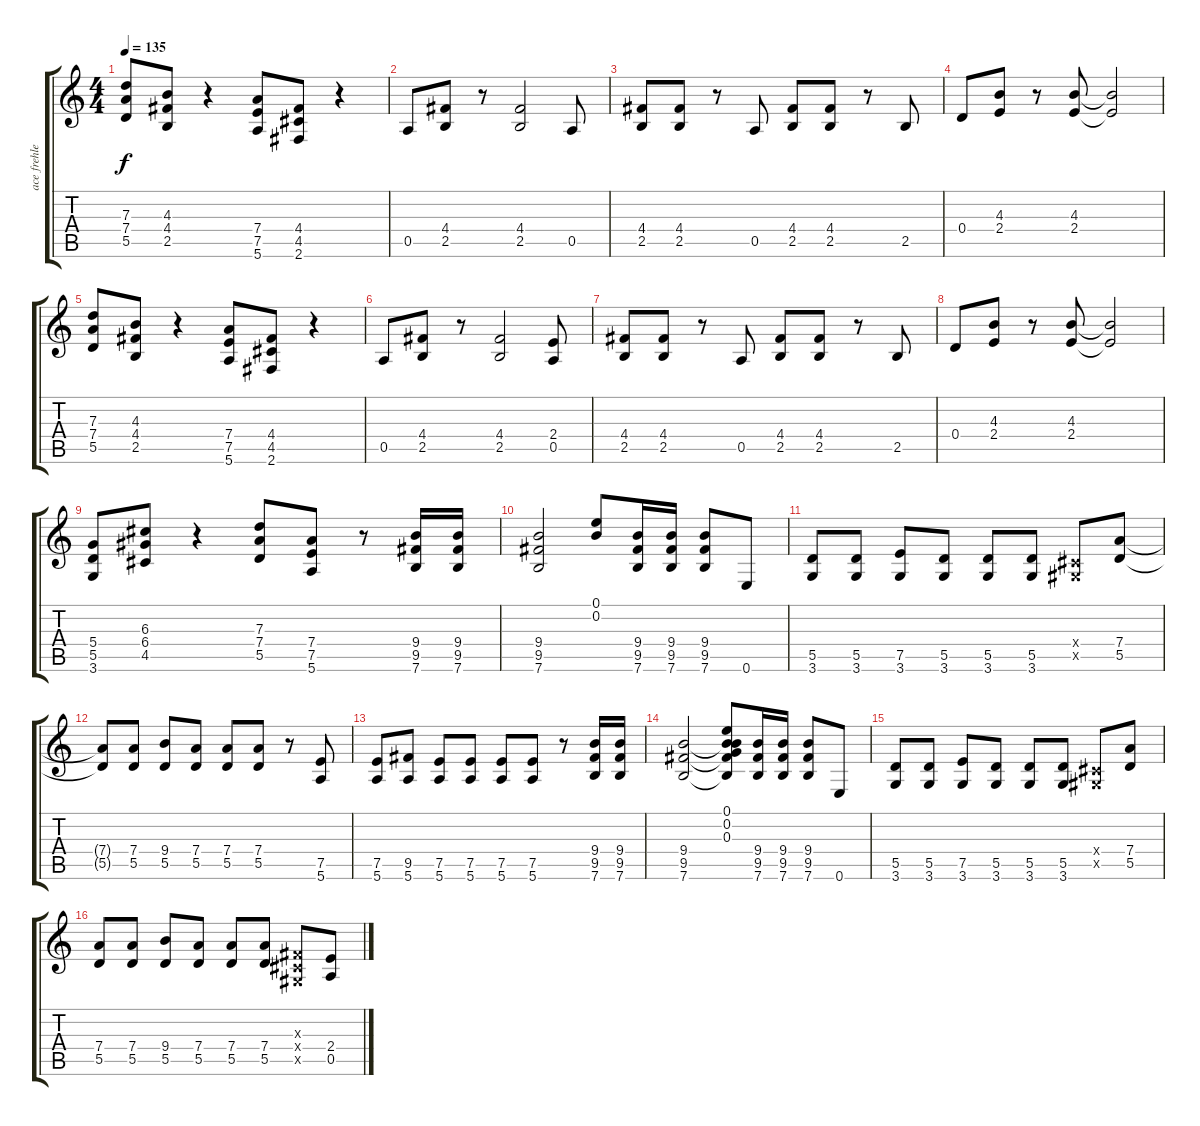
\track ("ace frehley" "ace frehle") {solo instrument overdrivenguitar}
\staff {score tabs}
\tuning (E4 B3 G3 D3 A2 E2) {hide}
\ts (4 4)
\tempo 135
\clef g2
\ks c
(7.3 7.4 5.5).8{dy f} (4.3 4.4 2.5).8 r.4 (7.4 7.5 5.6).8 (4.4 4.5 2.6).8 r.4 |
0.5.8 (4.4 2.5).8 r.8 (4.4 2.5).2 0.5.8 |
(4.4 2.5).8 (4.4 2.5).8 r.8 0.5.8 (4.4 2.5).8 (4.4 2.5).8 r.8 2.5.8 |
0.4.8 (4.3 2.4).8 r.8 (4.3 2.4).8 (4.3{t} 2.4{t}).2 |
(7.3 7.4 5.5).8 (4.3 4.4 2.5).8 r.4 (7.4 7.5 5.6).8 (4.4 4.5 2.6).8 r.4 |
0.5.8 (4.4 2.5).8 r.8 (4.4 2.5).2 (2.4 0.5).8 |
(4.4 2.5).8 (4.4 2.5).8 r.8 0.5.8 (4.4 2.5).8 (4.4 2.5).8 r.8 2.5.8 |
0.4.8 (4.3 2.4).8 r.8 (4.3 2.4).8 (4.3{t} 2.4{t}).2 |
(5.4 5.5 3.6).8 (6.3 6.4 4.5).8 r.4 (7.3 7.4 5.5).8 (7.4 7.5 5.6).8 r.8 (9.4 9.5 7.6).16 (9.4 9.5 7.6).16 |
(9.4 9.5 7.6).2 (0.1 0.2).8 (9.4 9.5 7.6).16 (9.4 9.5 7.6).16 (9.4 9.5 7.6).8 0.6.8 |
(5.5 3.6).8 (5.5 3.6).8 (7.5 3.6).8 (5.5 3.6).8 (5.5 3.6).8 (5.5 3.6).8 (-1.4{x} -1.5{x}).8 (7.4 5.5).8 |
(7.4{t} 5.5{t}).8 (7.4 5.5).8 (9.4 5.5).8 (7.4 5.5).8 (7.4 5.5).8 (7.4 5.5).8 r.8 (7.5 5.6).8 |
(7.5 5.6).8 (9.5 5.6).8 (7.5 5.6).8 (7.5 5.6).8 (7.5 5.6).8 (7.5 5.6).8 r.8 (9.4 9.5 7.6).16 (9.4 9.5 7.6).16 |
(9.4 9.5 7.6).2 (0.1 0.2 0.3 9.4{t} 9.5{t} 7.6{t}).8 (9.4 9.5 7.6).16 (9.4 9.5 7.6).16 (9.4 9.5 7.6).8 0.6.8 |
(5.5 3.6).8 (5.5 3.6).8 (7.5 3.6).8 (5.5 3.6).8 (5.5 3.6).8 (5.5 3.6).8 (-1.4{x} -1.5{x}).8 (7.4 5.5).8 |
(7.4 5.5).8 (7.4 5.5).8 (9.4 5.5).8 (7.4 5.5).8 (7.4 5.5).8 (7.4 5.5).8 (-1.3{x} -1.4{x} -1.5{x}).8 (2.4 0.5).8
